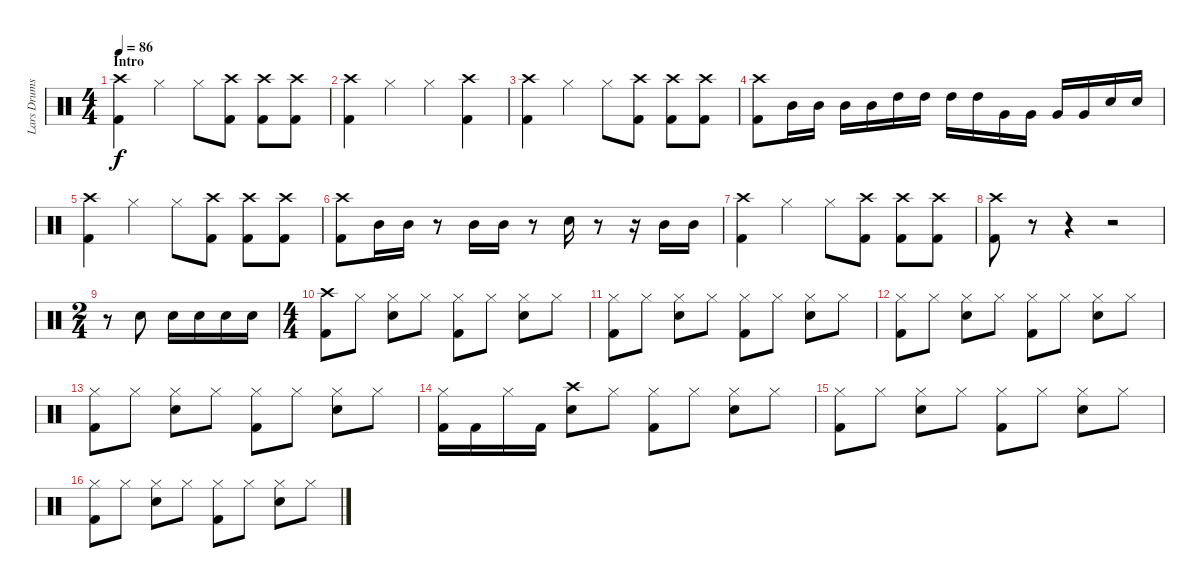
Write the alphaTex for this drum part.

\track ("Lars Drums" "Lars Drums") {instrument percussion}
\staff {score}
\articulation defaults
\ts (4 4)
\section ("" "Intro")
\tempo 86
\clef neutral
\ks c
("Crash high (hit)" "Kick (hit) 2").4{dy f} "Hi-Hat (closed)".4 "Hi-Hat (closed)".8 ("Crash high (hit)" "Kick (hit) 2").8 ("Crash high (hit)" "Kick (hit) 2").8 ("Crash high (hit)" "Kick (hit) 2").8 |
("Crash high (hit)" "Kick (hit) 2").4 "Hi-Hat (closed)".4 "Hi-Hat (closed)".4 ("Crash high (hit)" "Kick (hit) 2").4 |
("Crash high (hit)" "Kick (hit) 2").4 "Hi-Hat (closed)".4 "Hi-Hat (closed)".8 ("Crash high (hit)" "Kick (hit) 2").8 ("Crash high (hit)" "Kick (hit) 2").8 ("Crash high (hit)" "Kick (hit) 2").8 |
("Crash high (hit)" "Kick (hit) 2").8 "Mid Tom (hit)".16 "Mid Tom (hit)".16 "Mid Tom (hit)".16 "Mid Tom (hit)".16 "High Tom (hit)".16 "High Tom (hit)".16 "High Tom (hit)".16 "High Tom (hit)".16 "Very Low Tom (hit)".16 "Very Low Tom (hit)".16 "Very Low Tom (hit)".16 "Very Low Tom (hit)".16 "Electric Snare (hit)".16 "Electric Snare (hit)".16 |
("Crash high (hit)" "Kick (hit) 2").4 "Hi-Hat (closed)".4 "Hi-Hat (closed)".8 ("Crash high (hit)" "Kick (hit) 2").8 ("Crash high (hit)" "Kick (hit) 2").8 ("Crash high (hit)" "Kick (hit) 2").8 |
("Crash high (hit)" "Kick (hit) 2").8 "Mid Tom (hit)".16 "Mid Tom (hit)".16 r.8 "Mid Tom (hit)".16 "Mid Tom (hit)".16 r.8 "Electric Snare (hit)".16 r.8 r.16 "Mid Tom (hit)".16 "Mid Tom (hit)".16 |
("Crash high (hit)" "Kick (hit) 2").4 "Hi-Hat (closed)".4 "Hi-Hat (closed)".8 ("Crash high (hit)" "Kick (hit) 2").8 ("Crash high (hit)" "Kick (hit) 2").8 ("Crash high (hit)" "Kick (hit) 2").8 |
("Crash high (hit)" "Kick (hit) 2").8 r.8 r.4 r.2 |
\ts (2 4)
r.8 "Electric Snare (hit)".8 "Electric Snare (hit)".16 "Electric Snare (hit)".16 "Electric Snare (hit)".16 "Electric Snare (hit)".16 |
\ts (4 4)
("Crash high (hit)" "Kick (hit) 2").8 "Hi-Hat (closed)".8 ("Hi-Hat (closed)" "Electric Snare (hit)").8 "Hi-Hat (closed)".8 ("Hi-Hat (closed)" "Kick (hit) 2").8 "Hi-Hat (closed)".8 ("Hi-Hat (closed)" "Electric Snare (hit)").8 "Hi-Hat (closed)".8 |
("Hi-Hat (closed)" "Kick (hit) 2").8 "Hi-Hat (closed)".8 ("Hi-Hat (closed)" "Electric Snare (hit)").8 "Hi-Hat (closed)".8 ("Hi-Hat (closed)" "Kick (hit) 2").8 "Hi-Hat (closed)".8 ("Hi-Hat (closed)" "Electric Snare (hit)").8 "Hi-Hat (closed)".8 |
("Hi-Hat (closed)" "Kick (hit) 2").8 "Hi-Hat (closed)".8 ("Hi-Hat (closed)" "Electric Snare (hit)").8 "Hi-Hat (closed)".8 ("Hi-Hat (closed)" "Kick (hit) 2").8 "Hi-Hat (closed)".8 ("Hi-Hat (closed)" "Electric Snare (hit)").8 "Hi-Hat (closed)".8 |
("Hi-Hat (closed)" "Kick (hit) 2").8 "Hi-Hat (closed)".8 ("Hi-Hat (closed)" "Electric Snare (hit)").8 "Hi-Hat (closed)".8 ("Hi-Hat (closed)" "Kick (hit) 2").8 "Hi-Hat (closed)".8 ("Hi-Hat (closed)" "Electric Snare (hit)").8 "Hi-Hat (closed)".8 |
("Hi-Hat (closed)" "Kick (hit) 2").16 "Kick (hit) 2".16 "Hi-Hat (closed)".16 "Kick (hit) 2".16 ("Crash high (hit)" "Electric Snare (hit)").8 "Hi-Hat (closed)".8 ("Hi-Hat (closed)" "Kick (hit) 2").8 "Hi-Hat (closed)".8 ("Hi-Hat (closed)" "Electric Snare (hit)").8 "Hi-Hat (closed)".8 |
("Hi-Hat (closed)" "Kick (hit) 2").8 "Hi-Hat (closed)".8 ("Hi-Hat (closed)" "Electric Snare (hit)").8 "Hi-Hat (closed)".8 ("Hi-Hat (closed)" "Kick (hit) 2").8 "Hi-Hat (closed)".8 ("Hi-Hat (closed)" "Electric Snare (hit)").8 "Hi-Hat (closed)".8 |
("Hi-Hat (closed)" "Kick (hit) 2").8 "Hi-Hat (closed)".8 ("Hi-Hat (closed)" "Electric Snare (hit)").8 "Hi-Hat (closed)".8 ("Hi-Hat (closed)" "Kick (hit) 2").8 "Hi-Hat (closed)".8 ("Hi-Hat (closed)" "Electric Snare (hit)").8 "Hi-Hat (closed)".8
